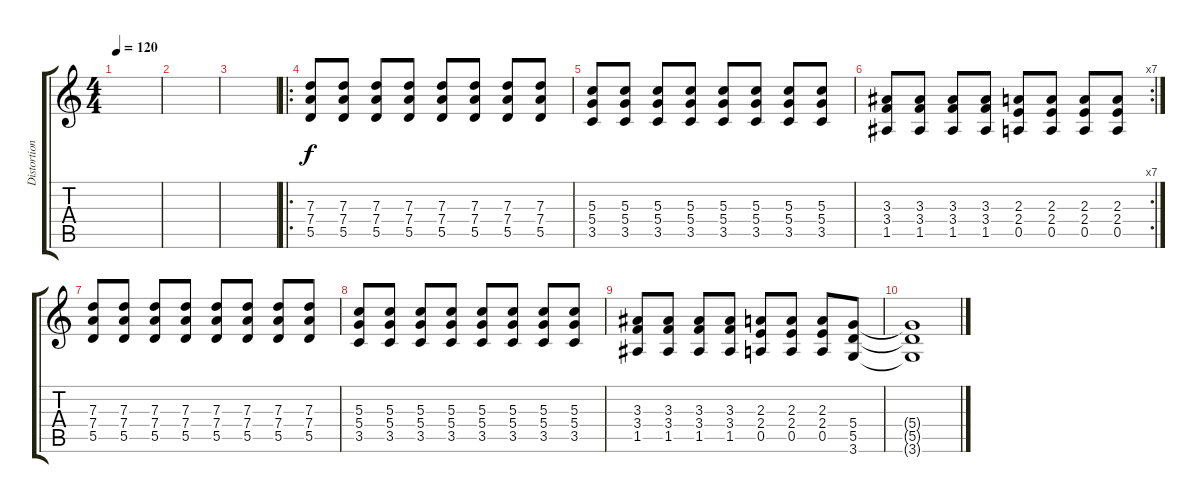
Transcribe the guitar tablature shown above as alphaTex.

\track ("Distortion guitar" "Distortion") {instrument distortionguitar}
\staff {score tabs}
\tuning (E4 B3 G3 D3 A2 E2) {hide}
\ts (4 4)
\tempo 120
\clef g2
\ks c
|
|
|
\ro
(7.3 7.4 5.5).8 (7.3 7.4 5.5).8 (7.3 7.4 5.5).8 (7.3 7.4 5.5).8 (7.3 7.4 5.5).8 (7.3 7.4 5.5).8 (7.3 7.4 5.5).8 (7.3 7.4 5.5).8 |
(5.3 5.4 3.5).8 (5.3 5.4 3.5).8 (5.3 5.4 3.5).8 (5.3 5.4 3.5).8 (5.3 5.4 3.5).8 (5.3 5.4 3.5).8 (5.3 5.4 3.5).8 (5.3 5.4 3.5).8 |
\rc 7
(3.3 3.4 1.5).8 (3.3 3.4 1.5).8 (3.3 3.4 1.5).8 (3.3 3.4 1.5).8 (2.3 2.4 0.5).8 (2.3 2.4 0.5).8 (2.3 2.4 0.5).8 (2.3 2.4 0.5).8 |
(7.3 7.4 5.5).8 (7.3 7.4 5.5).8 (7.3 7.4 5.5).8 (7.3 7.4 5.5).8 (7.3 7.4 5.5).8 (7.3 7.4 5.5).8 (7.3 7.4 5.5).8 (7.3 7.4 5.5).8 |
(5.3 5.4 3.5).8 (5.3 5.4 3.5).8 (5.3 5.4 3.5).8 (5.3 5.4 3.5).8 (5.3 5.4 3.5).8 (5.3 5.4 3.5).8 (5.3 5.4 3.5).8 (5.3 5.4 3.5).8 |
(3.3 3.4 1.5).8 (3.3 3.4 1.5).8 (3.3 3.4 1.5).8 (3.3 3.4 1.5).8 (2.3 2.4 0.5).8 (2.3 2.4 0.5).8 (2.3 2.4 0.5).8 (5.4 5.5 3.6).8 |
(5.4{t} 5.5{t} 3.6{t}).1
